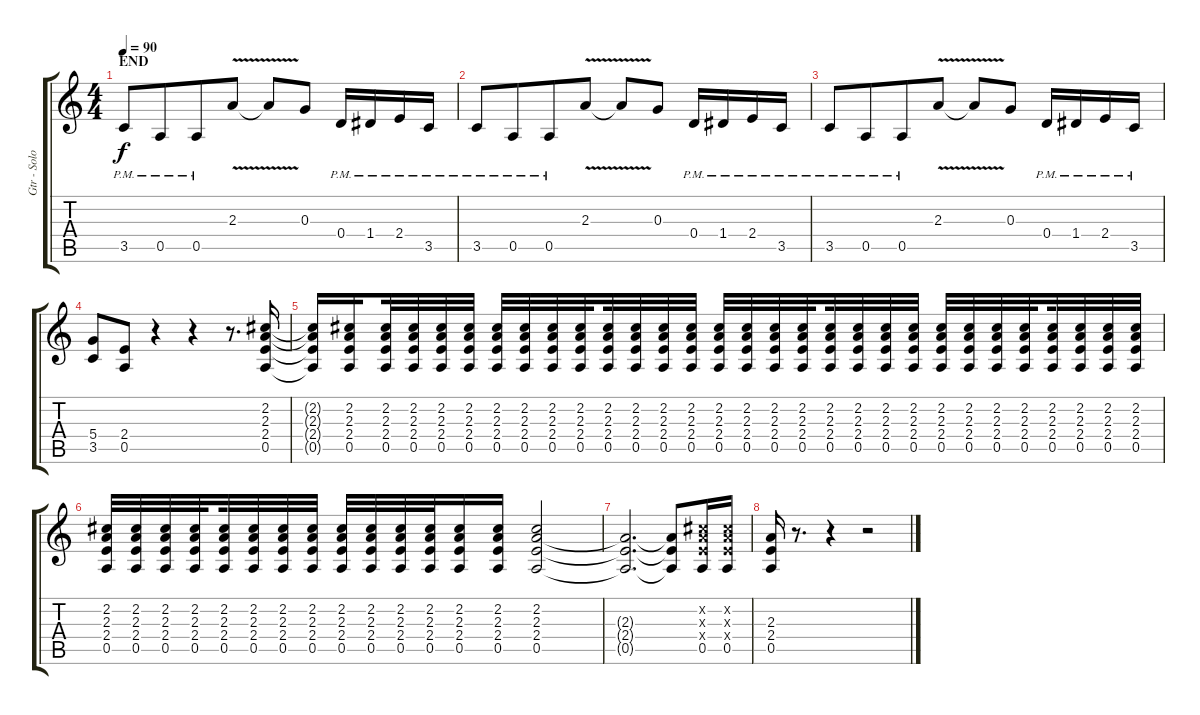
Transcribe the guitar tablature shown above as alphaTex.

\track ("Gtr - Solo" "Gtr - Solo") {instrument overdrivenguitar}
\staff {score tabs}
\tuning (E4 B3 G3 D3 A2 E2) {hide}
\ts (4 4)
\section ("" "END")
\tempo 90
\clef g2
\ks c
3.5{pm}.8{dy f} 0.5{pm}.8{beam merge} 0.5{pm}.8 2.3{v}.8 2.3{t}.8 0.3.8 0.4{pm}.16 1.4{pm}.16 2.4{pm}.16 3.5{pm}.16 |
3.5{pm}.8 0.5{pm}.8{beam merge} 0.5{pm}.8 2.3{v}.8 2.3{t}.8 0.3.8 0.4{pm}.16 1.4{pm}.16 2.4{pm}.16 3.5{pm}.16 |
3.5{pm}.8 0.5{pm}.8{beam merge} 0.5{pm}.8 2.3{v}.8 2.3{t}.8 0.3.8 0.4{pm}.16 1.4{pm}.16 2.4{pm}.16 3.5{pm}.16 |
(5.4 3.5).8 (2.4 0.5).8 r.4 r.4 r.8{d} (2.2 2.3 2.4 0.5).16 |
(2.2{t} 2.3{t} 2.4{t} 0.5{t}).16 (2.2 2.3 2.4 0.5).16{beam splitsecondary} (2.2 2.3 2.4 0.5).32 (2.2 2.3 2.4 0.5).32 (2.2 2.3 2.4 0.5).32 (2.2 2.3 2.4 0.5).32 (2.2 2.3 2.4 0.5).32 (2.2 2.3 2.4 0.5).32 (2.2 2.3 2.4 0.5).32 (2.2 2.3 2.4 0.5).32{beam splitsecondary} (2.2 2.3 2.4 0.5).32 (2.2 2.3 2.4 0.5).32 (2.2 2.3 2.4 0.5).32 (2.2 2.3 2.4 0.5).32 (2.2 2.3 2.4 0.5).32 (2.2 2.3 2.4 0.5).32 (2.2 2.3 2.4 0.5).32 (2.2 2.3 2.4 0.5).32{beam splitsecondary} (2.2 2.3 2.4 0.5).32 (2.2 2.3 2.4 0.5).32 (2.2 2.3 2.4 0.5).32 (2.2 2.3 2.4 0.5).32 (2.2 2.3 2.4 0.5).32 (2.2 2.3 2.4 0.5).32 (2.2 2.3 2.4 0.5).32 (2.2 2.3 2.4 0.5).32{beam splitsecondary} (2.2 2.3 2.4 0.5).32 (2.2 2.3 2.4 0.5).32 (2.2 2.3 2.4 0.5).32 (2.2 2.3 2.4 0.5).32 |
(2.2 2.3 2.4 0.5).32 (2.2 2.3 2.4 0.5).32 (2.2 2.3 2.4 0.5).32 (2.2 2.3 2.4 0.5).32{beam splitsecondary} (2.2 2.3 2.4 0.5).32 (2.2 2.3 2.4 0.5).32 (2.2 2.3 2.4 0.5).32 (2.2 2.3 2.4 0.5).32 (2.2 2.3 2.4 0.5).32 (2.2 2.3 2.4 0.5).32 (2.2 2.3 2.4 0.5).32 (2.2 2.3 2.4 0.5).32 (2.2 2.3 2.4 0.5).16 (2.2 2.3 2.4 0.5).16 (2.2 2.3 2.4 0.5).2 |
(2.3{t} 2.4{t} 0.5{t}).2{d} (2.3{t} 2.4{t} 0.5{t}).8 (2.2{x} 2.3{x} 2.4{x} 0.5).16 (2.2{x} 2.3{x} 2.4{x} 0.5).16 |
(2.3 2.4 0.5).16 r.8{d} r.4 r.2
